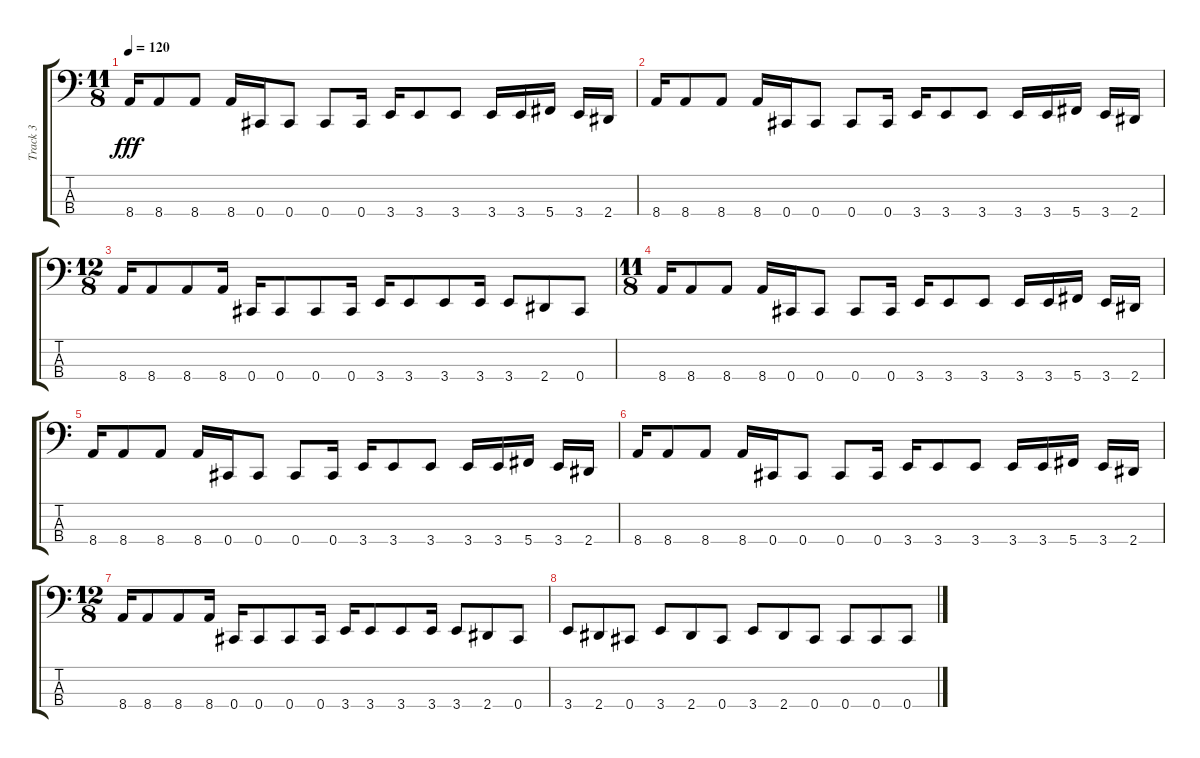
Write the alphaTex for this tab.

\track ("Track 3" "Track 3") {instrument electricbassfinger}
\staff {score tabs}
\tuning (Gb2 Db2 Ab1 Db1) {hide}
\ts (11 8)
\tempo 120
\clef f4
\ks c
8.4.16{dy fff} 8.4.8 8.4.8 8.4.16 0.4.16 0.4.8 0.4.8 0.4.16 3.4.16 3.4.8 3.4.8 3.4.16 3.4.16 5.4.16 3.4.16 2.4.16 |
8.4.16 8.4.8 8.4.8 8.4.16 0.4.16 0.4.8 0.4.8 0.4.16 3.4.16 3.4.8 3.4.8 3.4.16 3.4.16 5.4.16 3.4.16 2.4.16 |
\ts (12 8)
8.4.16 8.4.8 8.4.8 8.4.16 0.4.16 0.4.8 0.4.8 0.4.16 3.4.16 3.4.8 3.4.8 3.4.16 3.4.8 2.4.8 0.4.8 |
\ts (11 8)
8.4.16 8.4.8 8.4.8 8.4.16 0.4.16 0.4.8 0.4.8 0.4.16 3.4.16 3.4.8 3.4.8 3.4.16 3.4.16 5.4.16 3.4.16 2.4.16 |
8.4.16 8.4.8 8.4.8 8.4.16 0.4.16 0.4.8 0.4.8 0.4.16 3.4.16 3.4.8 3.4.8 3.4.16 3.4.16 5.4.16 3.4.16 2.4.16 |
8.4.16 8.4.8 8.4.8 8.4.16 0.4.16 0.4.8 0.4.8 0.4.16 3.4.16 3.4.8 3.4.8 3.4.16 3.4.16 5.4.16 3.4.16 2.4.16 |
\ts (12 8)
8.4.16 8.4.8 8.4.8 8.4.16 0.4.16 0.4.8 0.4.8 0.4.16 3.4.16 3.4.8 3.4.8 3.4.16 3.4.8 2.4.8 0.4.8 |
3.4.8 2.4.8 0.4.8 3.4.8 2.4.8 0.4.8 3.4.8 2.4.8 0.4.8 0.4.8 0.4.8 0.4.8
